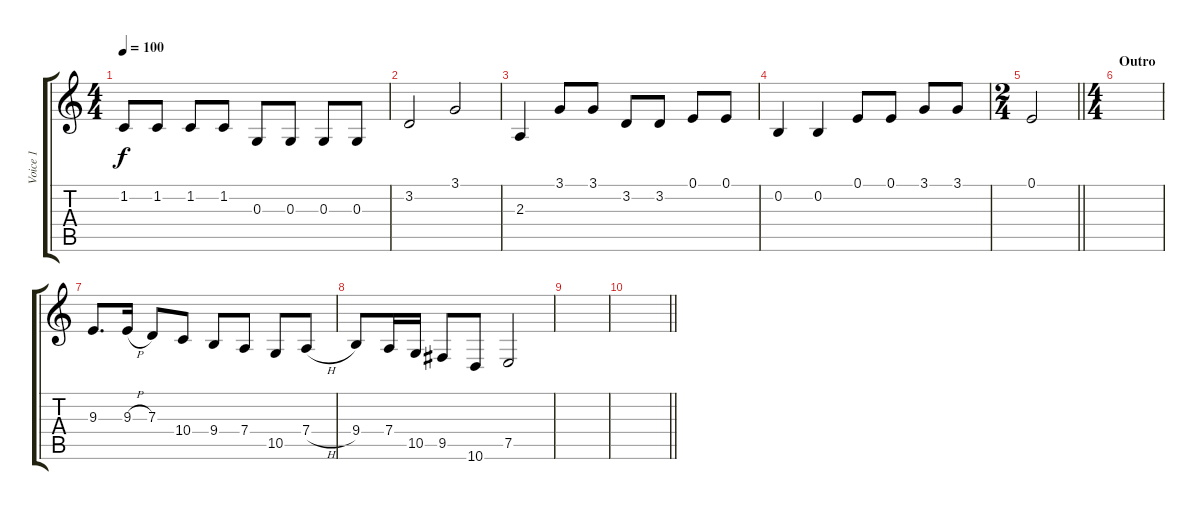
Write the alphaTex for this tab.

\track ("Voice 1" "Voice 1") {instrument flute}
\staff {score tabs}
\tuning (E4 B3 G3 D3 A2 E2) {hide}
\ts (4 4)
\tempo 100
\clef g2
\ks c
1.2.8{dy f} 1.2.8 1.2.8 1.2.8 0.3.8 0.3.8 0.3.8 0.3.8 |
3.2.2 3.1.2 |
2.3.4 3.1.8 3.1.8 3.2.8 3.2.8 0.1.8 0.1.8 |
0.2.4 0.2.4 0.1.8 0.1.8 3.1.8 3.1.8 |
\ts (2 4)
\barLineRight lightlight
0.1.2 |
\ts (4 4)
\section ("" "Outro")
|
9.3.8{d} 9.3{h}.16 7.3.8 10.4.8 9.4.8 7.4.8 10.5.8 7.4{h}.8 |
9.4.8 7.4.16 10.5.16 9.5.8 10.6.8 7.5.2 |
|
\barLineRight lightlight
